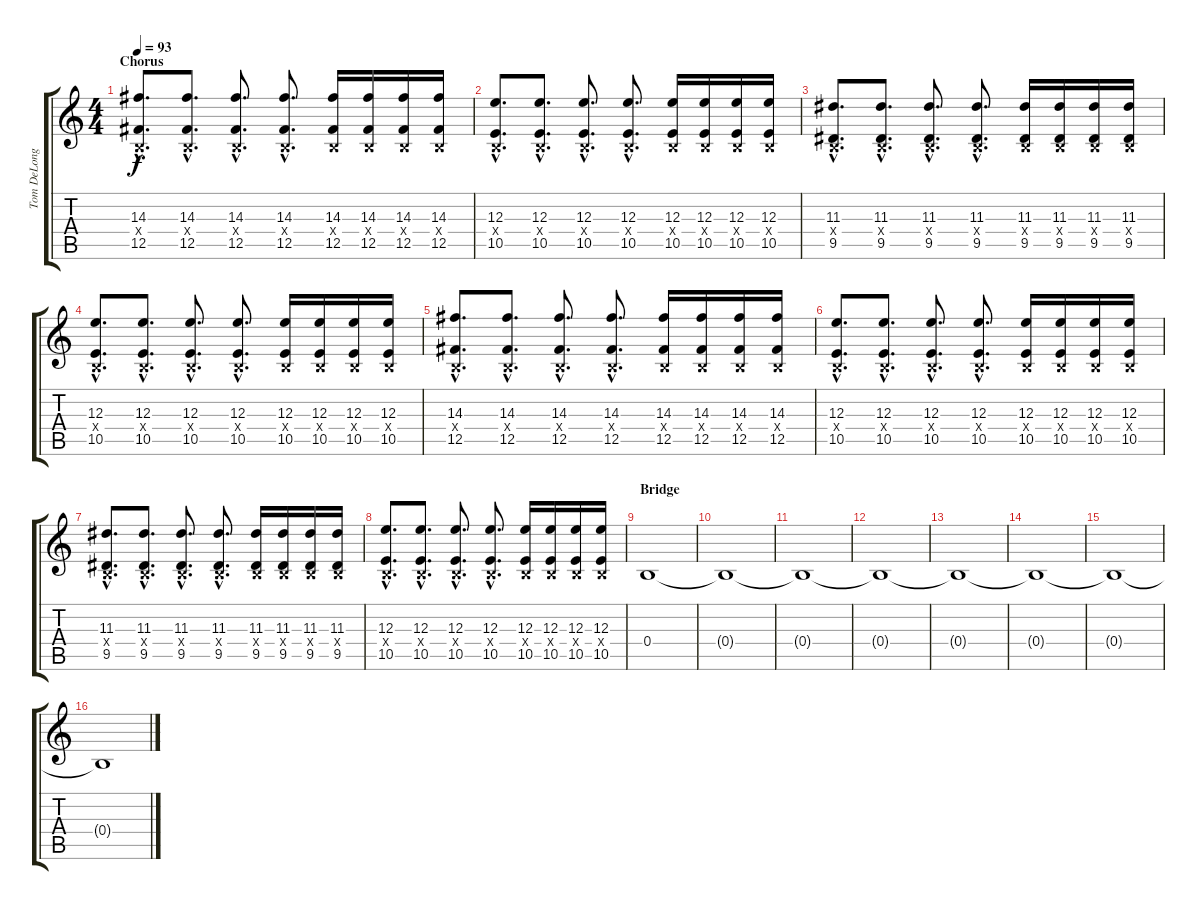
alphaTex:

\track ("Tom DeLonge" "Tom DeLong") {instrument distortionguitar}
\staff {score tabs}
\tuning (Db4 Ab3 E3 B2 Gb2 Db2) {hide}
\ts (4 4)
\section ("" "Chorus")
\tempo 93
\clef g2
\ks c
(14.3{hac} 0.4{hac x} 12.5{hac}).8{d dy f balance 3 instrument electricguitarclean} (14.3{hac} 0.4{hac x} 12.5{hac}).8{d} (14.3{hac} 0.4{hac x} 12.5{hac}).8{d} (14.3{hac} 0.4{hac x} 12.5{hac}).8{d} (14.3 0.4{x} 12.5).16 (14.3 0.4{x} 12.5).16 (14.3 0.4{x} 12.5).16 (14.3 0.4{x} 12.5).16 |
(12.3{hac} 0.4{hac x} 10.5{hac}).8{d balance 3 instrument electricguitarclean} (12.3{hac} 0.4{hac x} 10.5{hac}).8{d} (12.3{hac} 0.4{hac x} 10.5{hac}).8{d} (12.3{hac} 0.4{hac x} 10.5{hac}).8{d} (12.3 0.4{x} 10.5).16 (12.3 0.4{x} 10.5).16 (12.3 0.4{x} 10.5).16 (12.3 0.4{x} 10.5).16 |
(11.3{hac} 0.4{hac x} 9.5{hac}).8{d balance 3 instrument electricguitarclean} (11.3{hac} 0.4{hac x} 9.5{hac}).8{d} (11.3{hac} 0.4{hac x} 9.5{hac}).8{d} (11.3{hac} 0.4{hac x} 9.5{hac}).8{d} (11.3 0.4{x} 9.5).16 (11.3 0.4{x} 9.5).16 (11.3 0.4{x} 9.5).16 (11.3 0.4{x} 9.5).16 |
(12.3{hac} 0.4{hac x} 10.5{hac}).8{d balance 3 instrument electricguitarclean} (12.3{hac} 0.4{hac x} 10.5{hac}).8{d} (12.3{hac} 0.4{hac x} 10.5{hac}).8{d} (12.3{hac} 0.4{hac x} 10.5{hac}).8{d} (12.3 0.4{x} 10.5).16 (12.3 0.4{x} 10.5).16 (12.3 0.4{x} 10.5).16 (12.3 0.4{x} 10.5).16 |
(14.3{hac} 0.4{hac x} 12.5{hac}).8{d balance 3 instrument electricguitarclean} (14.3{hac} 0.4{hac x} 12.5{hac}).8{d} (14.3{hac} 0.4{hac x} 12.5{hac}).8{d} (14.3{hac} 0.4{hac x} 12.5{hac}).8{d} (14.3 0.4{x} 12.5).16 (14.3 0.4{x} 12.5).16 (14.3 0.4{x} 12.5).16 (14.3 0.4{x} 12.5).16 |
(12.3{hac} 0.4{hac x} 10.5{hac}).8{d balance 3 instrument electricguitarclean} (12.3{hac} 0.4{hac x} 10.5{hac}).8{d} (12.3{hac} 0.4{hac x} 10.5{hac}).8{d} (12.3{hac} 0.4{hac x} 10.5{hac}).8{d} (12.3 0.4{x} 10.5).16 (12.3 0.4{x} 10.5).16 (12.3 0.4{x} 10.5).16 (12.3 0.4{x} 10.5).16 |
(11.3{hac} 0.4{hac x} 9.5{hac}).8{d balance 3 instrument electricguitarclean} (11.3{hac} 0.4{hac x} 9.5{hac}).8{d} (11.3{hac} 0.4{hac x} 9.5{hac}).8{d} (11.3{hac} 0.4{hac x} 9.5{hac}).8{d} (11.3 0.4{x} 9.5).16 (11.3 0.4{x} 9.5).16 (11.3 0.4{x} 9.5).16 (11.3 0.4{x} 9.5).16 |
(12.3{hac} 0.4{hac x} 10.5{hac}).8{d balance 3 instrument electricguitarclean} (12.3{hac} 0.4{hac x} 10.5{hac}).8{d} (12.3{hac} 0.4{hac x} 10.5{hac}).8{d} (12.3{hac} 0.4{hac x} 10.5{hac}).8{d} (12.3 0.4{x} 10.5).16 (12.3 0.4{x} 10.5).16 (12.3 0.4{x} 10.5).16 (12.3 0.4{x} 10.5).16 |
\section ("" "Bridge")
0.4.1 |
0.4{t}.1 |
0.4{t}.1 |
0.4{t}.1 |
0.4{t}.1 |
0.4{t}.1 |
0.4{t}.1 |
0.4{t}.1
